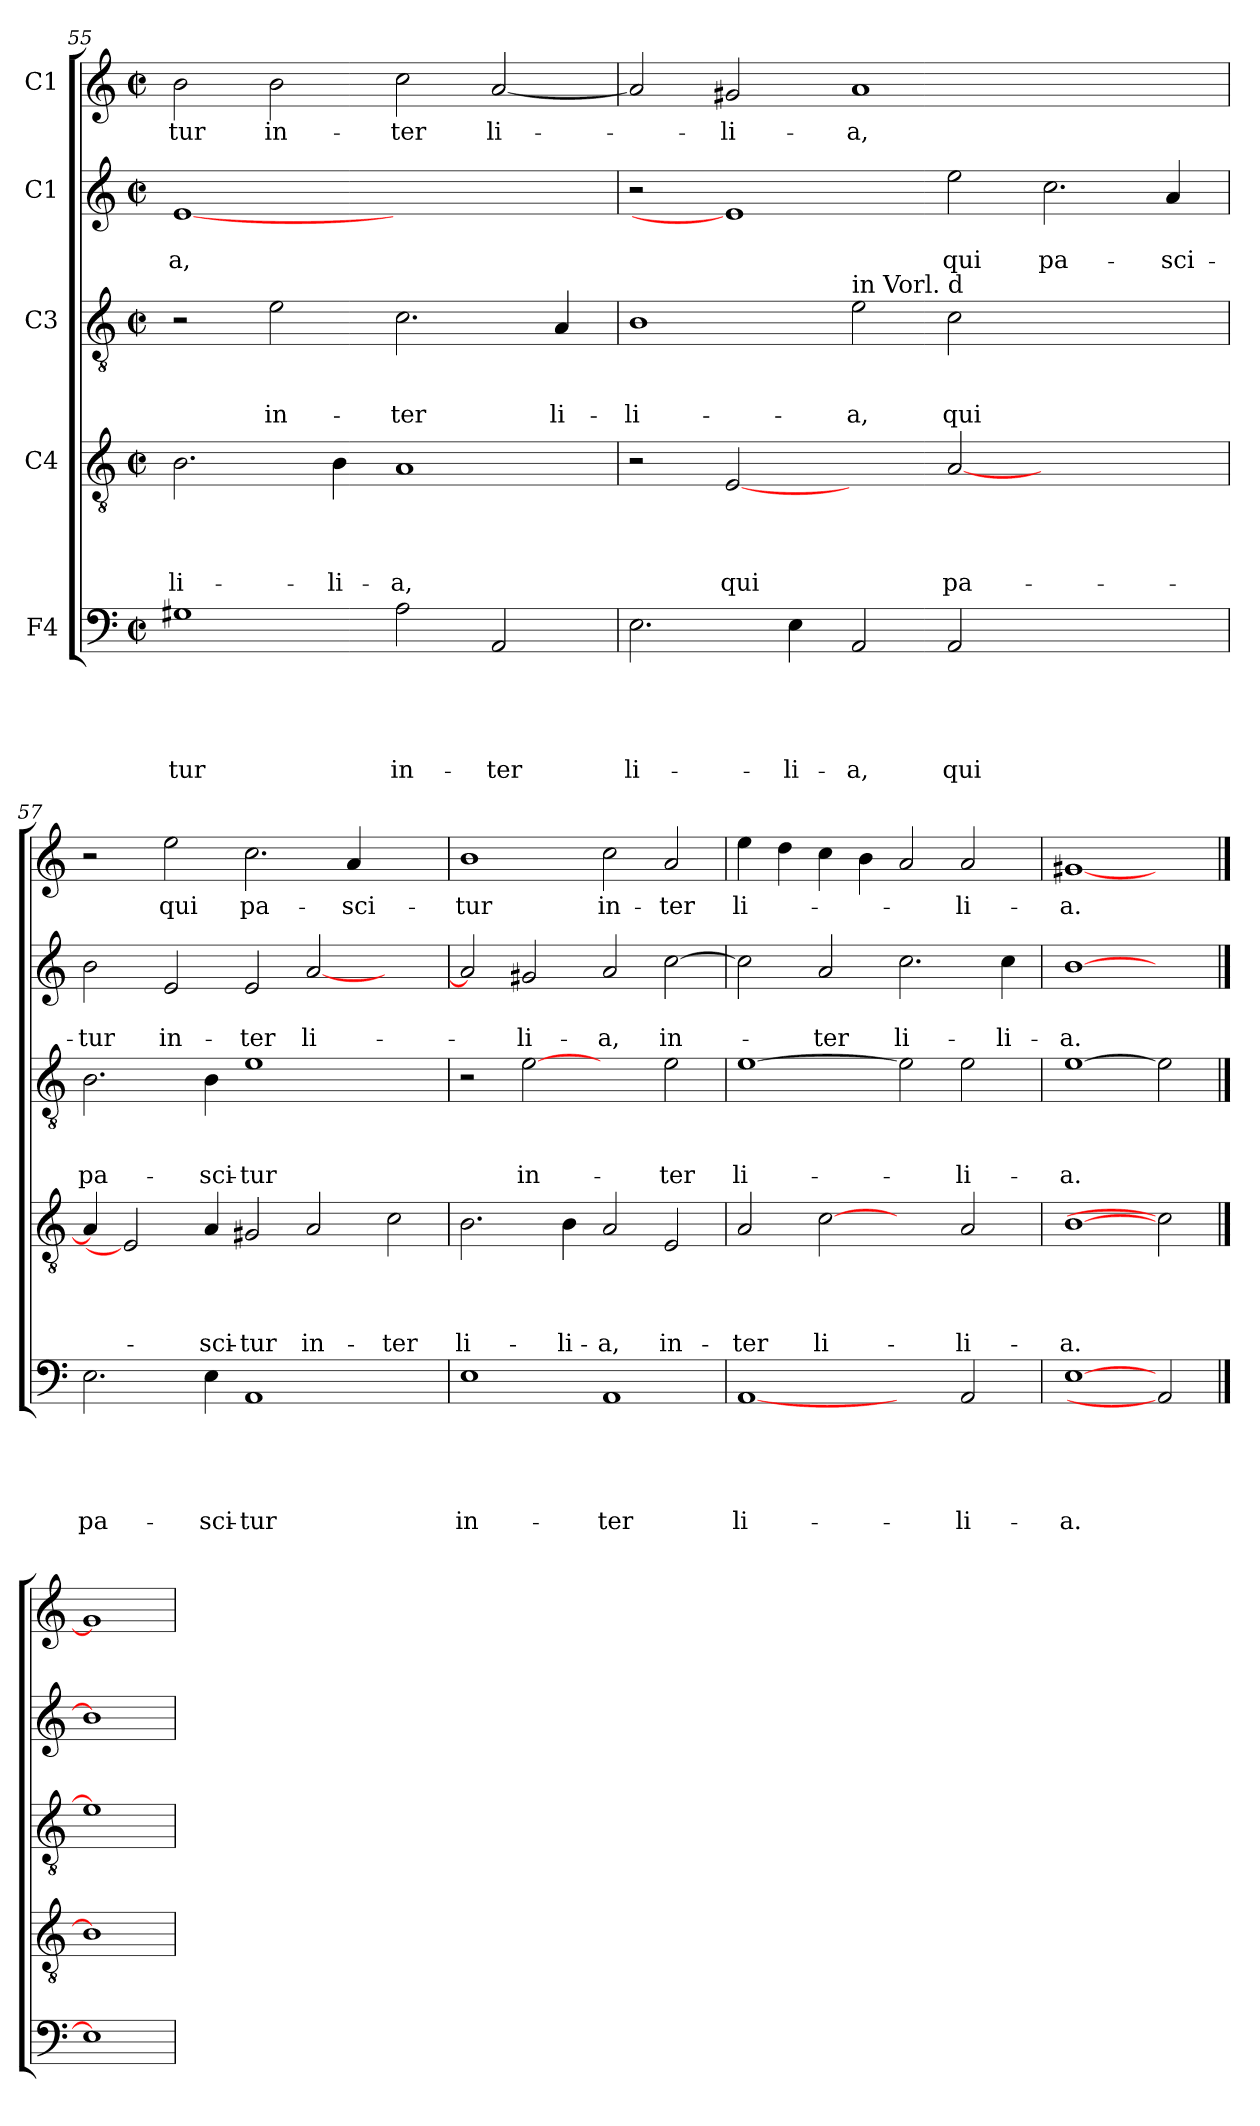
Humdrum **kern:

**kern	**text	**text	**text	**text	**text	**kern	**text	**text	**text	**text	**kern	**text	**text	**text	**kern	**text	**text	**kern	**text
*part5	*part5	*part5	*part5	*part5	*part5	*part4	*part4	*part4	*part4	*part4	*part3	*part3	*part3	*part3	*part2	*part2	*part2	*part1	*part1
*staff5	*staff5	*staff5	*staff5	*staff5	*staff5	*staff4	*staff4	*staff4	*staff4	*staff4	*staff3	*staff3	*staff3	*staff3	*staff2	*staff2	*staff2	*staff1	*staff1
*I"F4	*	*	*	*	*	*I"C4	*	*	*	*	*I"C3	*	*	*	*I"C1	*	*	*I"C1	*
!!LO:LB:g=z
*clefF4	*	*	*	*	*	*clefGv2	*	*	*	*	*clefGv2	*	*	*	*clefG2	*	*	*clefG2	*
*k[]	*	*	*	*	*	*k[]	*	*	*	*	*k[]	*	*	*	*k[]	*	*	*k[]	*
*C:	*	*	*	*	*	*C:	*	*	*	*	*C:	*	*	*	*C:	*	*	*C:	*
*M2/2	*	*	*	*	*	*M2/2	*	*	*	*	*M2/2	*	*	*	*M2/2	*	*	*M2/2	*
*met(c|)	*	*	*	*	*	*met(c|)	*	*	*	*	*met(c|)	*	*	*	*met(c|)	*	*	*met(c|)	*
=55	=55	=55	=55	=55	=55	=55	=55	=55	=55	=55	=55	=55	=55	=55	=55	=55	=55	=55	=55
!	!	!	!	!	!LO:LY:b	!	!	!	!	!LO:LY:b	!	!	!	!	!	!	!LO:LY:b	!	!LO:LY:b
1G#X	.	.	.	.	-tur	2.B\	.	.	.	li-	2r	.	.	.	[1e	.	-a,	2b\	-tur
!	!	!	!	!	!	!	!	!	!	!	!	!	!	!LO:LY:b	!	!	!	!	!LO:LY:b
.	.	.	.	.	.	.	.	.	.	.	2e\	.	.	in-	.	.	.	2b\	in-
!	!	!	!	!	!	!	!	!	!	!LO:LY:b	!	!	!	!	!	!	!	!	!
.	.	.	.	.	.	4B\	.	.	.	-li-	.	.	.	.	.	.	.	.	.
!	!	!	!	!	!LO:LY:b	!	!	!	!	!LO:LY:b	!	!	!	!LO:LY:b	!	!	!	!	!LO:LY:b
2A\	.	.	.	.	in-	1A	.	.	.	-a,	2.c\	.	.	-ter	1ryy	.	.	2cc\	-ter
!	!	!	!	!	!LO:LY:b	!	!	!	!	!	!	!	!	!	!	!	!	!	!LO:LY:b
2AA/	.	.	.	.	-ter	.	.	.	.	.	.	.	.	.	.	.	.	[2a/	li-
!	!	!	!	!	!	!	!	!	!	!	!	!	!	!LO:LY:b	!	!	!	!	!
.	.	.	.	.	.	.	.	.	.	.	4A/	.	.	li-	.	.	.	.	.
=56	=56	=56	=56	=56	=56	=56	=56	=56	=56	=56	=56	=56	=56	=56	=56	=56	=56	=56	=56
!	!	!	!	!	!LO:LY:b	!	!	!	!	!	!	!	!	!LO:LY:b	!	!	!	!	!
2.E\	.	.	.	.	li-	2r	.	.	.	.	1B	.	.	-li-	2r	.	.	2a/]	.
!	!	!	!	!	!	!	!	!	!	!LO:LY:b	!	!	!	!	!	!	!	!	!LO:LY:b
.	.	.	.	.	.	[2E	.	.	.	qui	.	.	.	.	1e]	.	.	2g#X/	-li-
!	!	!	!	!	!LO:LY:b	!	!	!	!	!	!	!	!	!	!	!	!	!	!
4E\	.	.	.	.	-li-	.	.	.	.	.	.	.	.	.	.	.	.	.	.
!	!	!	!	!	!	!	!	!	!	!	!LO:TX:a:t=in Vorl. d	!	!	!	!	!	!	!	!
!	!	!	!	!	!LO:LY:b	!	!	!	!	!	!	!	!	!LO:LY:b	!	!	!	!	!LO:LY:b
2AA/	.	.	.	.	-a,	2ryy	.	.	.	.	2e\	.	.	-a,	.	.	.	1a	-a,
!	!	!	!	!	!LO:LY:b	!	!	!	!	!LO:LY:b	!	!	!	!LO:LY:b	!	!	!LO:LY:b	!	!
2AA/	.	.	.	.	qui	[2A/	.	.	.	pa-	2c\	.	.	qui	2ee\	.	qui	.	.
!	!	!	!	!	!	!	!	!	!	!	!	!	!	!	!	!	!LO:LY:b	!	!
1ryy	.	.	.	.	.	1ryy	.	.	.	.	1ryy	.	.	.	2.cc\	.	pa-	1ryy	.
!	!	!	!	!	!	!	!	!	!	!	!	!	!	!	!	!	!LO:LY:b	!	!
.	.	.	.	.	.	.	.	.	.	.	.	.	.	.	4a/	.	-sci-	.	.
=57	=57	=57	=57	=57	=57	=57	=57	=57	=57	=57	=57	=57	=57	=57	=57	=57	=57	=57	=57
!	!	!	!	!	!LO:LY:b	!	!	!	!	!	!	!	!	!LO:LY:b	!	!	!LO:LY:b	!	!
2.E\	.	.	.	.	pa-	4A/]	.	.	.	.	2.B\	.	.	pa-	2b\	.	-tur	2r	.
.	.	.	.	.	.	2E]	.	.	.	.	.	.	.	.	.	.	.	.	.
!	!	!	!	!	!	!	!	!	!	!	!	!	!	!	!	!	!LO:LY:b	!	!LO:LY:b
.	.	.	.	.	.	.	.	.	.	.	.	.	.	.	2e/	.	in-	2ee\	qui
!	!	!	!	!	!LO:LY:b	!	!	!	!	!LO:LY:b	!	!	!	!LO:LY:b	!	!	!	!	!
4E\	.	.	.	.	-sci-	4A/	.	.	.	-sci-	4B\	.	.	-sci-	.	.	.	.	.
!	!	!	!	!	!LO:LY:b	!	!	!	!	!LO:LY:b	!	!	!	!LO:LY:b	!	!	!LO:LY:b	!	!LO:LY:b
1AA	.	.	.	.	-tur	2G#X/	.	.	.	-tur	1e	.	.	-tur	2e/	.	-ter	2.cc\	pa-
!	!	!	!	!	!	!	!	!	!	!LO:LY:b	!	!	!	!	!	!	!LO:LY:b	!	!
.	.	.	.	.	.	2A/	.	.	.	in-	.	.	.	.	[2a/	.	li-	.	.
!	!	!	!	!	!	!	!	!	!	!	!	!	!	!	!	!	!	!	!LO:LY:b
.	.	.	.	.	.	.	.	.	.	.	.	.	.	.	.	.	.	4a/	-sci-
!	!	!	!	!	!	!	!	!	!	!LO:LY:b	!	!	!	!	!	!	!	!	!
2ryy	.	.	.	.	.	2c\	.	.	.	-ter	2ryy	.	.	.	2ryy	.	.	2ryy	.
=58	=58	=58	=58	=58	=58	=58	=58	=58	=58	=58	=58	=58	=58	=58	=58	=58	=58	=58	=58
!	!	!	!	!	!LO:LY:b	!	!	!	!	!LO:LY:b	!	!	!	!	!	!	!	!	!LO:LY:b
1E	.	.	.	.	in-	2.B\	.	.	.	li-	2r	.	.	.	2a/]	.	.	1b	-tur
!	!	!	!	!	!	!	!	!	!	!	!	!	!	!LO:LY:b	!	!	!LO:LY:b	!	!
.	.	.	.	.	.	.	.	.	.	.	[2e	.	.	in-	2g#/	.	-li-	.	.
!	!	!	!	!	!	!	!	!	!	!LO:LY:b	!	!	!	!	!	!	!	!	!
.	.	.	.	.	.	4B\	.	.	.	-li-	.	.	.	.	.	.	.	.	.
!	!	!	!	!	!LO:LY:b	!	!	!	!	!LO:LY:b	!	!	!	!	!	!	!LO:LY:b	!	!LO:LY:b
1AA	.	.	.	.	-ter	2A/	.	.	.	-a,	2ryy	.	.	.	2a/	.	-a,	2cc\	in-
!	!	!	!	!	!	!	!	!	!	!LO:LY:b	!	!	!	!LO:LY:b	!	!	!LO:LY:b	!	!LO:LY:b
.	.	.	.	.	.	2E/	.	.	.	in-	2e\	.	.	-ter	[2cc\	.	in-	2a/	-ter
=59	=59	=59	=59	=59	=59	=59	=59	=59	=59	=59	=59	=59	=59	=59	=59	=59	=59	=59	=59
!	!	!	!	!	!LO:LY:b	!	!	!	!	!LO:LY:b	!	!	!	!LO:LY:b	!	!	!	!	!LO:LY:b
[1AA	.	.	.	.	li-	2A/	.	.	.	-ter	[1e	.	.	li-	2cc\]	.	.	4ee\	li-
.	.	.	.	.	.	.	.	.	.	.	.	.	.	.	.	.	.	4dd\	.
!	!	!	!	!	!	!	!	!	!	!LO:LY:b	!	!	!	!	!	!	!LO:LY:b	!	!
.	.	.	.	.	.	[2c	.	.	.	li-	.	.	.	.	2a/	.	-ter	4cc\	.
.	.	.	.	.	.	.	.	.	.	.	.	.	.	.	.	.	.	4b\	.
!	!	!	!	!	!	!	!	!	!	!	!	!	!	!	!	!	!LO:LY:b	!	!
2ryy	.	.	.	.	.	2ryy	.	.	.	.	2e]	.	.	.	2.cc\	.	li-	2a/	.
!	!	!	!	!	!LO:LY:b	!	!	!	!	!LO:LY:b	!	!	!	!LO:LY:b	!	!	!	!	!LO:LY:b
2AA/	.	.	.	.	-li-	2A/	.	.	.	-li-	2e\	.	.	-li-	.	.	.	2a/	-li-
!	!	!	!	!	!	!	!	!	!	!	!	!	!	!	!	!	!LO:LY:b	!	!
.	.	.	.	.	.	.	.	.	.	.	.	.	.	.	4cc\	.	-li-	.	.
=60	=60	=60	=60	=60	=60	=60	=60	=60	=60	=60	=60	=60	=60	=60	=60	=60	=60	=60	=60
!	!	!	!	!	!LO:LY:b	!	!	!	!	!LO:LY:b	!	!	!	!LO:LY:b	!	!	!LO:LY:b	!	!LO:LY:b
[1E	.	.	.	.	-a.	[1B	.	.	.	-a.	[1e	.	.	-a.	[1b	.	-a.	[1g#X	-a.
2AA]	.	.	.	.	.	2c]	.	.	.	.	2e]	.	.	.	2ryy	.	.	2ryy	.
==61	==61	==61	==61	==61	==61	==61	==61	==61	==61	==61	==61	==61	==61	==61	==61	==61	==61	==61	==61
1E]	.	.	.	.	.	1B]	.	.	.	.	1e]	.	.	.	1b]	.	.	1g#]	.
=	=	=	=	=	=	=	=	=	=	=	=	=	=	=	=	=	=	=	=
*-	*-	*-	*-	*-	*-	*-	*-	*-	*-	*-	*-	*-	*-	*-	*-	*-	*-	*-	*-
